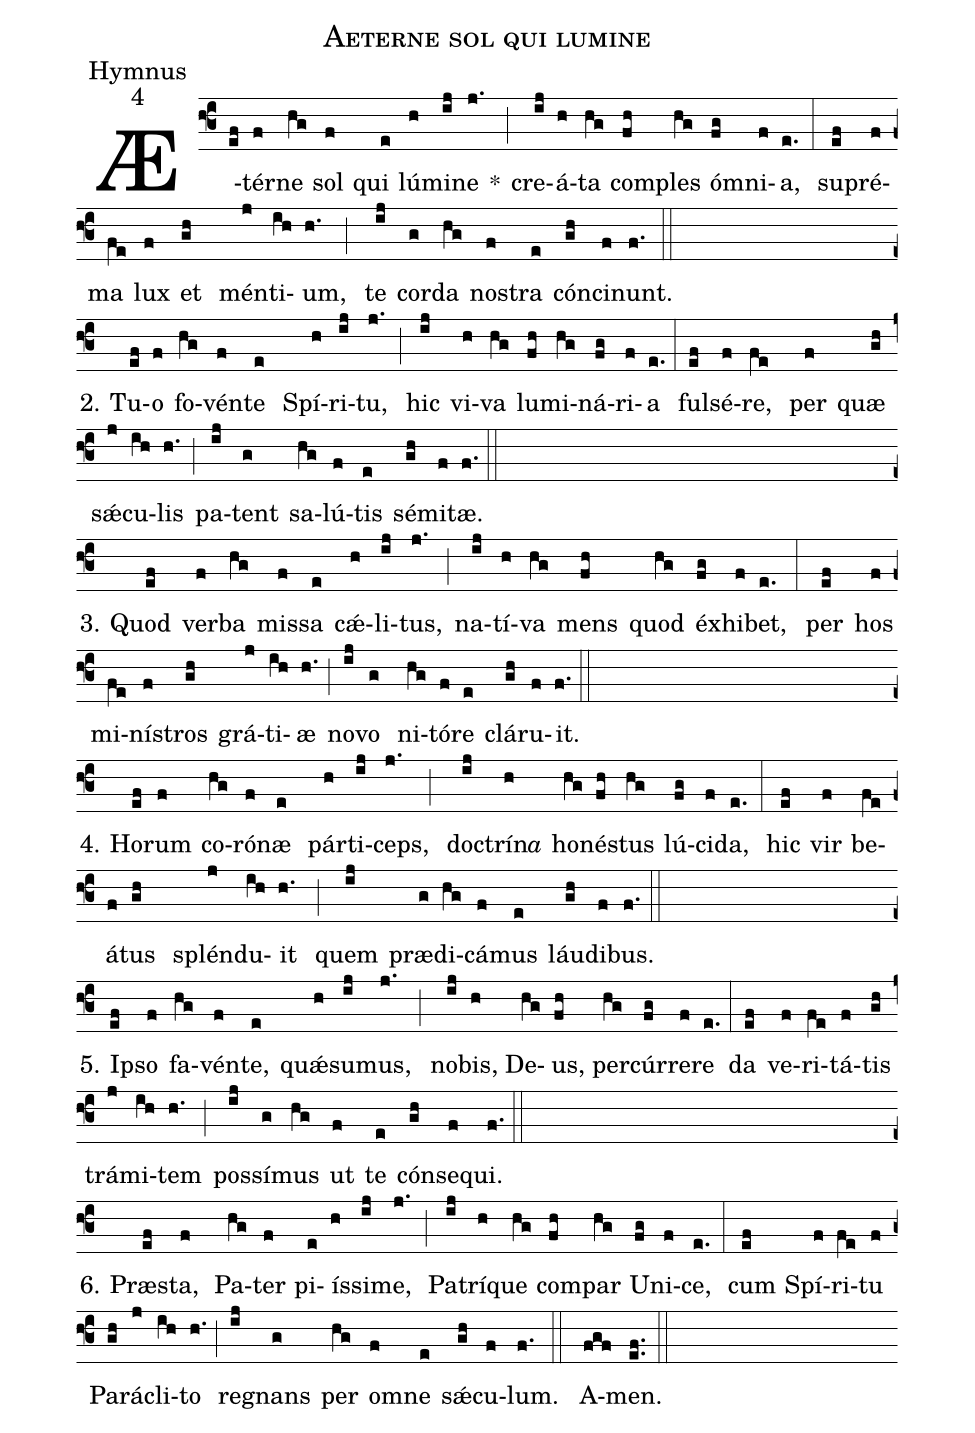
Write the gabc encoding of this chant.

name:Aeterne sol qui lumine;
office-part:Hymnus;
mode:4;
%%
(f3)Æ(ef)té(f)rne(hg) sol(f) qui(e) lú(h)mi(ij)ne(j.) *(;)
cre(ij)á(h)ta(hg) co(fh)mples(hg) ó(fg)mni(f)a, (e.) (:)
su(ef)pré(f)ma(fe) lux(f) et (gh) mén(j)ti(ih)um, (h.) (;)
te(ij) co(g)rda(hg) no(f)stra(e) cón(gh)ci(f)nunt. (f.) (::Z)


2. Tu(ef)o(f) fo(hg)vén(f)te (e) Spí(h)ri(ij)tu, (j.) (;)
hic(ij) vi(h)va(hg) lu(fh)mi(hg)ná(fg)ri(f)a(e.) (:)
fu(ef)lsé(f)re, (fe) per(f) quæ(gh) sǽ(j)cu(ih)lis(h.) (;)
pa(ij)tent(g) sa(hg)lú(f)tis(e) sé(gh)mi(f)tæ. (f.) (::Z)
%%
3. Quod(ef) ve(f)rba(hg) mi(f)ssa(e) cǽ(h)li(ij)tus,(j.) (;)
na(ij)tí(h)va(hg) mens(fh) quod(hg) éx(fg)hi(f)bet, (e.) (:)
per(ef) hos(f) mi(fe)ní(f)stros(gh) grá(j)ti(ih)æ(h.) (;)
no(ij)vo (g) ni(hg)tó(f)re(e) clá(gh)ru(f)it. (f.) (::Z)
%%
4. Ho(ef)rum(f) co(hg)ró(f)næ (e) pá(h)rti(ij)ceps, (j.) (;)
do(ij)ctrín<i>a</i>(h) ho(hg)né(fh)stus(hg) lú(fg)ci(f)da, (e.) (:)
hic(ef) vir(f) be(fe)á(f)tus (gh) splé(j)ndu(ih)it (h.) (;)
quem(ij) præ(g)di(hg)cá(f)mus(e) láu(gh)di(f)bus. (f.) (::Z)
%%
5. I(ef)pso(f) fa(hg)vé(f)nte,(e) quǽ(h)su(ij)mus, (j.) (;)
no(ij)bis, (h)De(hg)us, (fh)per(hg)cú(fg)rre(f)re(e.) (:)
da(ef) ve(f)ri(fe)tá(f)tis(gh) trá(j)mi(ih)tem(h.) (;)
po(ij)ssí(g)mus(hg) ut(f) te(e) cón(gh)se(f)qui. (f.) (::Z)
%%
6. Præ(ef)sta, (f) Pa(hg)ter(f) pi(e)í(h)ssi(ij)me, (j.) (;)
Pa(ij)trí(h)que(hg) com(fh)par(hg) U(fg)ni(f)ce, (e.) (:)
cum(ef) Spí(f)ri(fe)tu(f) Pa(gh)rá(j)cli(ih)to(h.) (;)
re(ij)gnans(g) per(hg) o(f)mne(e) sǽ(gh)cu(f)lum. (f.) (::)
%%
A(fgf)men. (ef..) (::)
